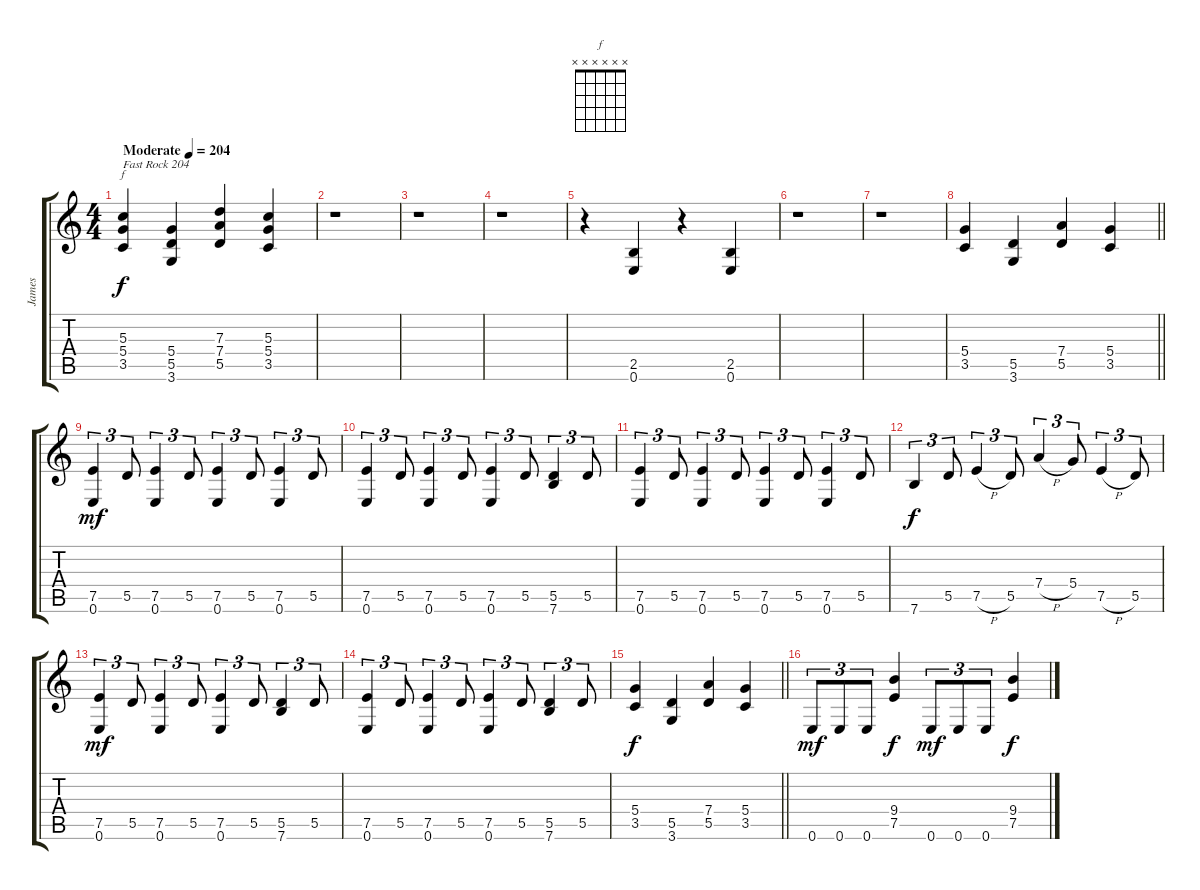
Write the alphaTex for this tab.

\track ("James" "James") {instrument distortionguitar}
\staff {score tabs}
\tuning (E4 B3 G3 D3 A2 E2) {hide}
\chord ("f" x x x x x x)
\ts (4 4)
\tempo (204 "Moderate")
\clef g2
\ks c
(5.3 5.4 3.5).4{ch "f" txt "Fast Rock 204" dy f instrument distortionguitar} (5.4 5.5 3.6).4 (7.3 7.4 5.5).4 (5.3 5.4 3.5).4 |
r.1 |
r.1 |
r.1 |
r.4 (2.5 0.6).4 r.4 (2.5 0.6).4 |
r.1 |
r.1 |
\barLineRight lightlight
(5.4 3.5).4 (5.5 3.6).4 (7.4 5.5).4 (5.4 3.5).4 |
(7.5 0.6).4{tu (3 2) dy mf} 5.5.8{tu (3 2)} (7.5 0.6).4{tu (3 2)} 5.5.8{tu (3 2)} (7.5 0.6).4{tu (3 2)} 5.5.8{tu (3 2)} (7.5 0.6).4{tu (3 2)} 5.5.8{tu (3 2)} |
(7.5 0.6).4{tu (3 2)} 5.5.8{tu (3 2)} (7.5 0.6).4{tu (3 2)} 5.5.8{tu (3 2)} (7.5 0.6).4{tu (3 2)} 5.5.8{tu (3 2)} (5.5 7.6).4{tu (3 2)} 5.5.8{tu (3 2)} |
(7.5 0.6).4{tu (3 2)} 5.5.8{tu (3 2)} (7.5 0.6).4{tu (3 2)} 5.5.8{tu (3 2)} (7.5 0.6).4{tu (3 2)} 5.5.8{tu (3 2)} (7.5 0.6).4{tu (3 2)} 5.5.8{tu (3 2)} |
7.6.4{tu (3 2) dy f} 5.5.8{tu (3 2)} 7.5{h}.4{tu (3 2)} 5.5.8{tu (3 2)} 7.4{h}.4{tu (3 2)} 5.4.8{tu (3 2)} 7.5{h}.4{tu (3 2)} 5.5.8{tu (3 2)} |
(7.5 0.6).4{tu (3 2) dy mf} 5.5.8{tu (3 2)} (7.5 0.6).4{tu (3 2)} 5.5.8{tu (3 2)} (7.5 0.6).4{tu (3 2)} 5.5.8{tu (3 2)} (5.5 7.6).4{tu (3 2)} 5.5.8{tu (3 2)} |
(7.5 0.6).4{tu (3 2)} 5.5.8{tu (3 2)} (7.5 0.6).4{tu (3 2)} 5.5.8{tu (3 2)} (7.5 0.6).4{tu (3 2)} 5.5.8{tu (3 2)} (5.5 7.6).4{tu (3 2)} 5.5.8{tu (3 2)} |
\barLineRight lightlight
(5.4 3.5).4{dy f} (5.5 3.6).4 (7.4 5.5).4 (5.4 3.5).4 |
0.6.8{tu (3 2) dy mf} 0.6.8{tu (3 2)} 0.6.8{tu (3 2)} (9.4 7.5).4{dy f} 0.6.8{tu (3 2) dy mf} 0.6.8{tu (3 2)} 0.6.8{tu (3 2)} (9.4 7.5).4{dy f}
